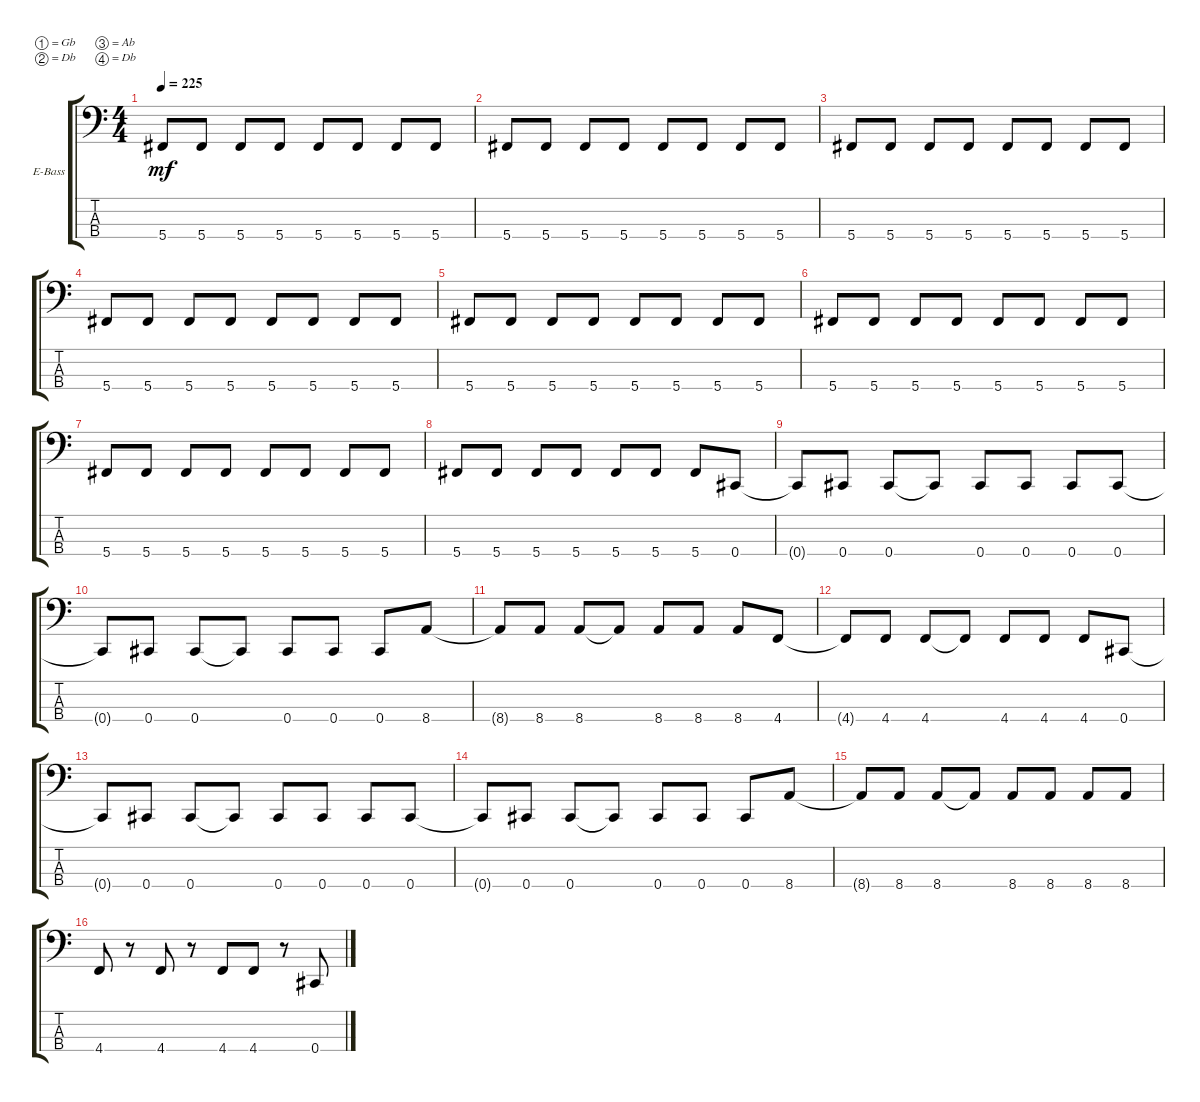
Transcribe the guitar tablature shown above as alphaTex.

\bracketExtendMode groupsimilarinstruments
\firstSystemTrackNameOrientation horizontal
\otherSystemsTrackNameOrientation horizontal
\track ("Electric Bass" "E-Bass") {instrument electricbassfinger}
\staff {score tabs}
\tuning (Gb2 Db2 Ab1 Db1)
\ts (4 4)
\tempo 225
\clef f4
\ks c
5.4.8{dy mf} 5.4.8 5.4.8 5.4.8 5.4.8 5.4.8 5.4.8 5.4.8 |
5.4.8 5.4.8 5.4.8 5.4.8 5.4.8 5.4.8 5.4.8 5.4.8 |
5.4.8 5.4.8 5.4.8 5.4.8 5.4.8 5.4.8 5.4.8 5.4.8 |
5.4.8 5.4.8 5.4.8 5.4.8 5.4.8 5.4.8 5.4.8 5.4.8 |
5.4.8 5.4.8 5.4.8 5.4.8 5.4.8 5.4.8 5.4.8 5.4.8 |
5.4.8 5.4.8 5.4.8 5.4.8 5.4.8 5.4.8 5.4.8 5.4.8 |
5.4.8 5.4.8 5.4.8 5.4.8 5.4.8 5.4.8 5.4.8 5.4.8 |
5.4.8 5.4.8 5.4.8 5.4.8 5.4.8 5.4.8 5.4.8 0.4.8 |
0.4{t}.8 0.4.8 0.4.8 0.4{t}.8 0.4.8 0.4.8 0.4.8 0.4.8 |
0.4{t}.8 0.4.8 0.4.8 0.4{t}.8 0.4.8 0.4.8 0.4.8 8.4.8 |
8.4{t}.8 8.4.8 8.4.8 8.4{t}.8 8.4.8 8.4.8 8.4.8 4.4.8 |
4.4{t}.8 4.4.8 4.4.8 4.4{t}.8 4.4.8 4.4.8 4.4.8 0.4.8 |
0.4{t}.8 0.4.8 0.4.8 0.4{t}.8 0.4.8 0.4.8 0.4.8 0.4.8 |
0.4{t}.8 0.4.8 0.4.8 0.4{t}.8 0.4.8 0.4.8 0.4.8 8.4.8 |
8.4{t}.8 8.4.8 8.4.8 8.4{t}.8 8.4.8 8.4.8 8.4.8 8.4.8 |
4.4.8 r.8 4.4.8 r.8 4.4.8 4.4.8 r.8 0.4.8
